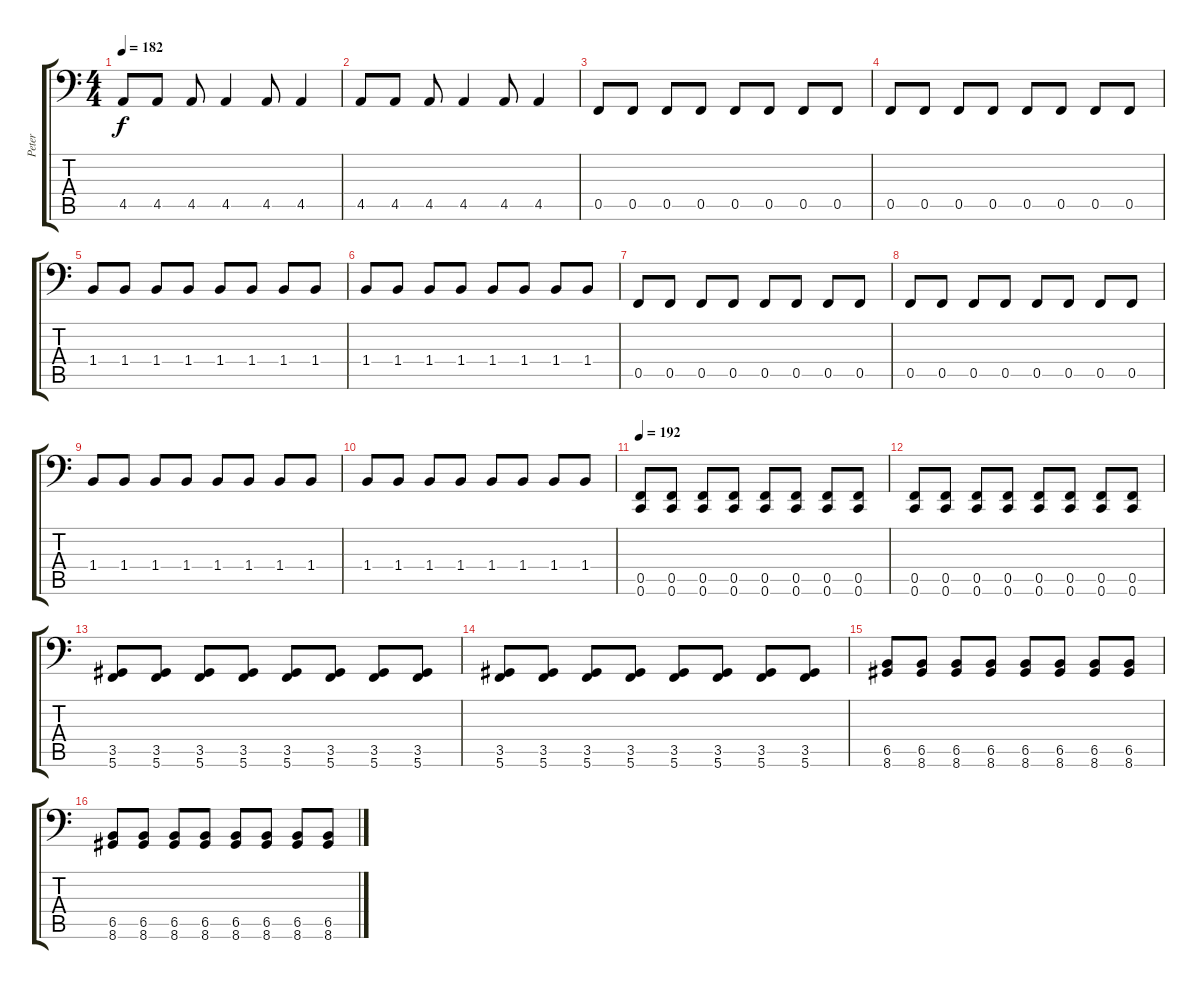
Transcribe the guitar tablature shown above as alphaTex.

\track ("Peter" "Peter") {instrument electricbassfinger}
\staff {score tabs}
\tuning (C3 G2 Eb2 Bb1 F1 C1) {hide}
\ts (4 4)
\tempo 182
\clef f4
\ks c
4.5.8{dy f} 4.5.8 4.5.8 4.5.4 4.5.8 4.5.4 |
4.5.8 4.5.8 4.5.8 4.5.4 4.5.8 4.5.4 |
0.5.8 0.5.8 0.5.8 0.5.8 0.5.8 0.5.8 0.5.8 0.5.8 |
0.5.8 0.5.8 0.5.8 0.5.8 0.5.8 0.5.8 0.5.8 0.5.8 |
1.4.8 1.4.8 1.4.8 1.4.8 1.4.8 1.4.8 1.4.8 1.4.8 |
1.4.8 1.4.8 1.4.8 1.4.8 1.4.8 1.4.8 1.4.8 1.4.8 |
0.5.8 0.5.8 0.5.8 0.5.8 0.5.8 0.5.8 0.5.8 0.5.8 |
0.5.8 0.5.8 0.5.8 0.5.8 0.5.8 0.5.8 0.5.8 0.5.8 |
1.4.8 1.4.8 1.4.8 1.4.8 1.4.8 1.4.8 1.4.8 1.4.8 |
1.4.8 1.4.8 1.4.8 1.4.8 1.4.8 1.4.8 1.4.8 1.4.8 |
\tempo 192
(0.5 0.6).8 (0.5 0.6).8 (0.5 0.6).8 (0.5 0.6).8 (0.5 0.6).8 (0.5 0.6).8 (0.5 0.6).8 (0.5 0.6).8 |
(0.5 0.6).8 (0.5 0.6).8 (0.5 0.6).8 (0.5 0.6).8 (0.5 0.6).8 (0.5 0.6).8 (0.5 0.6).8 (0.5 0.6).8 |
(3.5 5.6).8 (3.5 5.6).8 (3.5 5.6).8 (3.5 5.6).8 (3.5 5.6).8 (3.5 5.6).8 (3.5 5.6).8 (3.5 5.6).8 |
(3.5 5.6).8 (3.5 5.6).8 (3.5 5.6).8 (3.5 5.6).8 (3.5 5.6).8 (3.5 5.6).8 (3.5 5.6).8 (3.5 5.6).8 |
(6.5 8.6).8 (6.5 8.6).8 (6.5 8.6).8 (6.5 8.6).8 (6.5 8.6).8 (6.5 8.6).8 (6.5 8.6).8 (6.5 8.6).8 |
(6.5 8.6).8 (6.5 8.6).8 (6.5 8.6).8 (6.5 8.6).8 (6.5 8.6).8 (6.5 8.6).8 (6.5 8.6).8 (6.5 8.6).8
